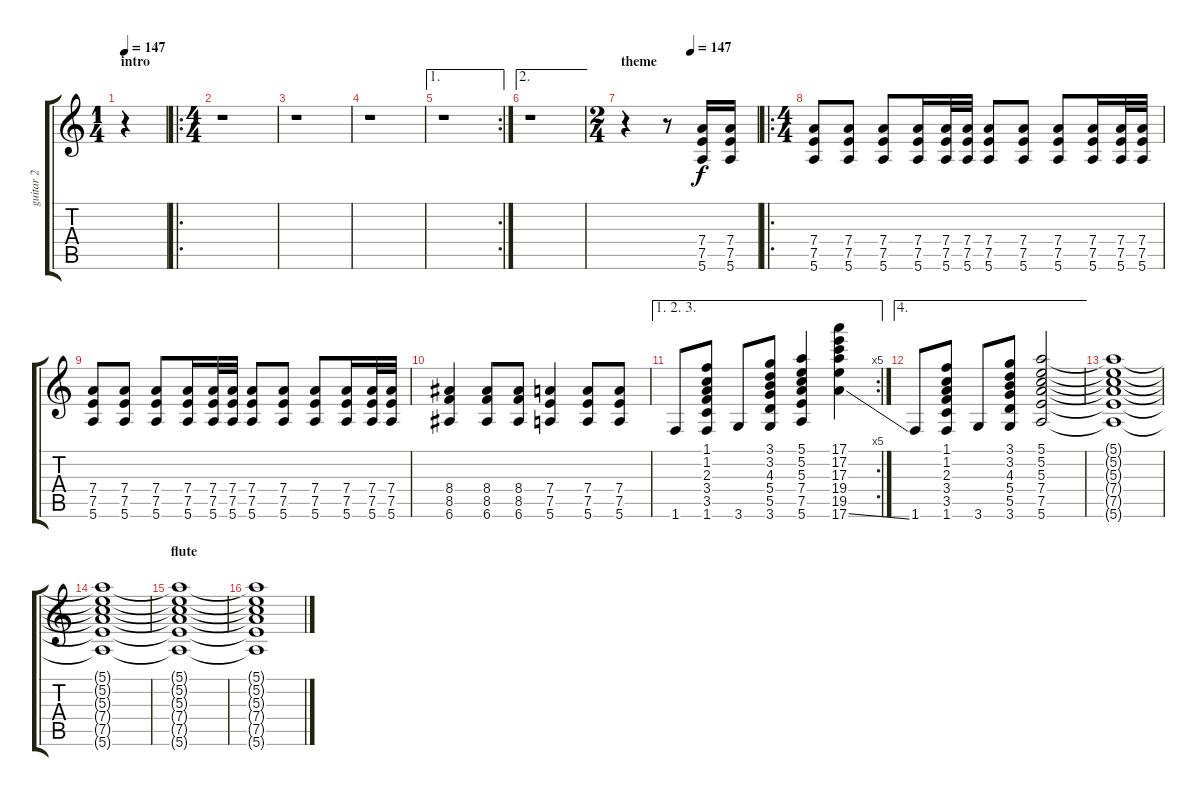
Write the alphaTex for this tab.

\track ("guitar 2" "guitar 2") {instrument distortionguitar}
\staff {score tabs}
\tuning (E4 B3 G3 D3 A2 E2) {hide}
\ts (1 4)
\section ("" "intro")
\tempo 147
\tempo 105
\tempo 147
\clef g2
\ks c
r.4{dy f instrument distortionguitar} |
\ro
\ts (4 4)
r.1 |
r.1 |
r.1 |
\ae 1
\rc 2
r.1 |
\ae 2
r.1 |
\ts (2 4)
\section ("" "theme")
\tempo (147 0.5)
r.4 r.8 (7.4 7.5 5.6).16 (7.4 7.5 5.6).16 |
\ro
\ts (4 4)
(7.4 7.5 5.6).8 (7.4 7.5 5.6).8 (7.4 7.5 5.6).8 (7.4 7.5 5.6).16 (7.4 7.5 5.6).32 (7.4 7.5 5.6).32 (7.4 7.5 5.6).8 (7.4 7.5 5.6).8 (7.4 7.5 5.6).8 (7.4 7.5 5.6).16 (7.4 7.5 5.6).32 (7.4 7.5 5.6).32 |
(7.4 7.5 5.6).8 (7.4 7.5 5.6).8 (7.4 7.5 5.6).8 (7.4 7.5 5.6).16 (7.4 7.5 5.6).32 (7.4 7.5 5.6).32 (7.4 7.5 5.6).8 (7.4 7.5 5.6).8 (7.4 7.5 5.6).8 (7.4 7.5 5.6).16 (7.4 7.5 5.6).32 (7.4 7.5 5.6).32 |
(8.4 8.5 6.6).4 (8.4 8.5 6.6).8 (8.4 8.5 6.6).8 (7.4 7.5 5.6).4 (7.4 7.5 5.6).8 (7.4 7.5 5.6).8 |
\ae (1 2 3)
\rc 5
1.6.8 (1.1 1.2 2.3 3.4 3.5 1.6).8 3.6.8 (3.1 3.2 4.3 5.4 5.5 3.6).8 (5.1 5.2 5.3 7.4 7.5 5.6).4 (17.1 17.2 17.3 19.4 19.5 17.6{ss}).4 |
\ae 4
1.6.8 (1.1 1.2 2.3 3.4 3.5 1.6).8 3.6.8 (3.1 3.2 4.3 5.4 5.5 3.6).8 (5.1 5.2 5.3 7.4 7.5 5.6).2{volume 3} |
(5.1{t} 5.2{t} 5.3{t} 7.4{t} 7.5{t} 5.6{t}).1 |
(5.1{t} 5.2{t} 5.3{t} 7.4{t} 7.5{t} 5.6{t}).1 |
\section ("" "flute")
(5.1{t} 5.2{t} 5.3{t} 7.4{t} 7.5{t} 5.6{t}).1 |
(5.1{t} 5.2{t} 5.3{t} 7.4{t} 7.5{t} 5.6{t}).1
